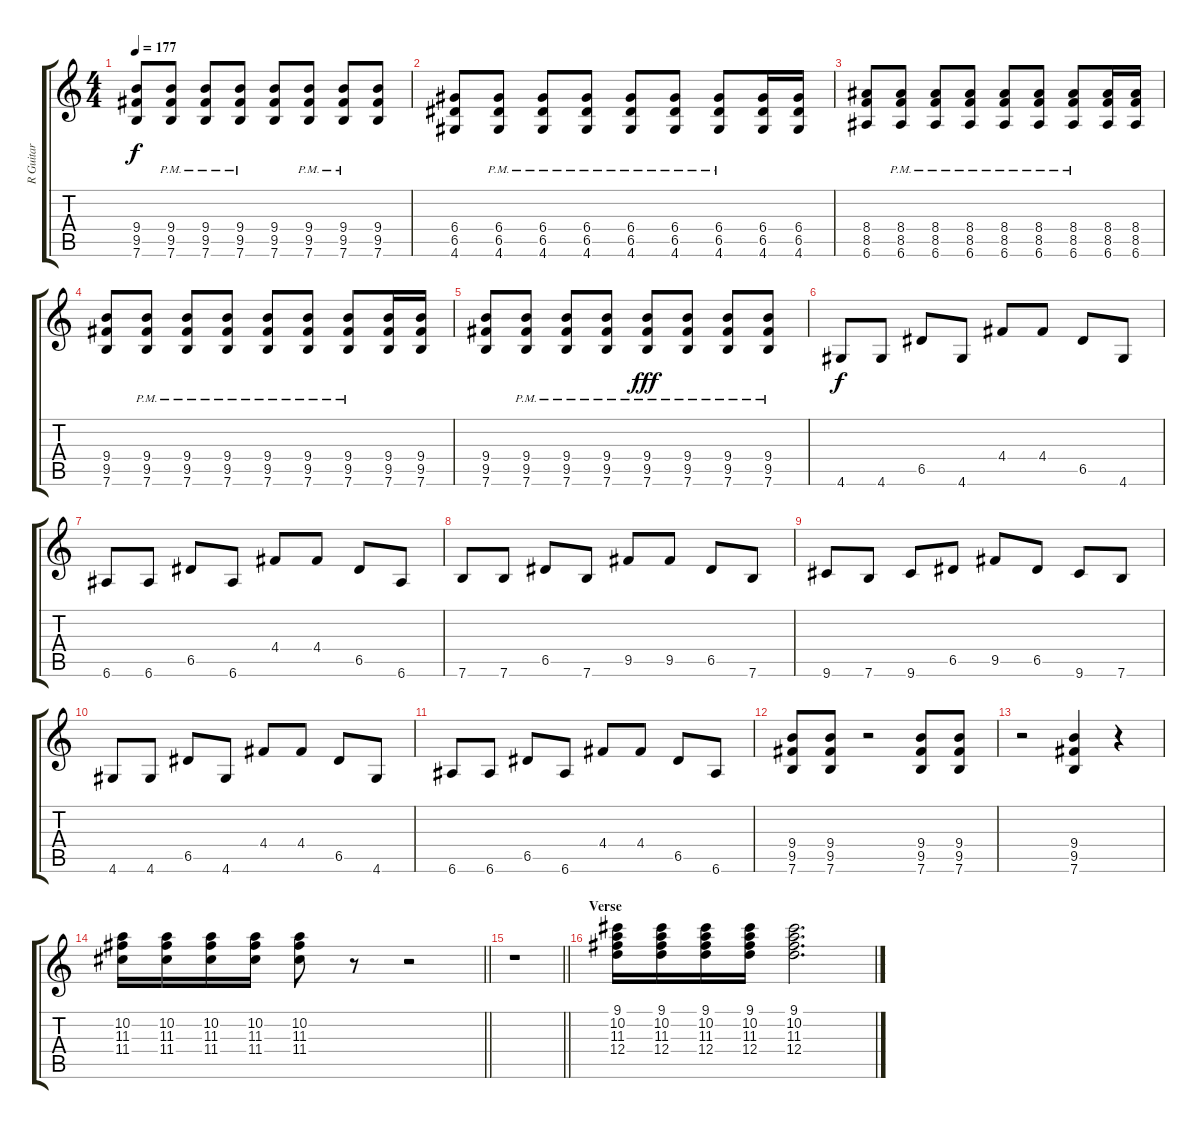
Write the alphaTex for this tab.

\track ("R Guitar" "R Guitar") {instrument overdrivenguitar}
\staff {score tabs}
\tuning (E4 B3 G3 D3 A2 E2) {hide}
\ts (4 4)
\tempo 177
\clef g2
\ks c
(9.4 9.5 7.6).8{dy f} (9.4{pm} 9.5{pm} 7.6{pm}).8 (9.4{pm} 9.5{pm} 7.6{pm}).8 (9.4{pm} 9.5{pm} 7.6{pm}).8 (9.4 9.5 7.6).8 (9.4{pm} 9.5{pm} 7.6{pm}).8 (9.4{pm} 9.5{pm} 7.6{pm}).8 (9.4 9.5 7.6).8 |
(6.4 6.5 4.6).8 (6.4{pm} 6.5{pm} 4.6{pm}).8 (6.4{pm} 6.5{pm} 4.6{pm}).8 (6.4{pm} 6.5{pm} 4.6{pm}).8 (6.4{pm} 6.5{pm} 4.6{pm}).8 (6.4{pm} 6.5{pm} 4.6{pm}).8 (6.4{pm} 6.5{pm} 4.6{pm}).8 (6.4 6.5 4.6).16 (6.4 6.5 4.6).16 |
(8.4 8.5 6.6).8 (8.4{pm} 8.5{pm} 6.6{pm}).8 (8.4{pm} 8.5{pm} 6.6{pm}).8 (8.4{pm} 8.5{pm} 6.6{pm}).8 (8.4{pm} 8.5{pm} 6.6{pm}).8 (8.4{pm} 8.5{pm} 6.6{pm}).8 (8.4{pm} 8.5{pm} 6.6{pm}).8 (8.4 8.5 6.6).16 (8.4 8.5 6.6).16 |
(9.4 9.5 7.6).8 (9.4{pm} 9.5{pm} 7.6{pm}).8 (9.4{pm} 9.5{pm} 7.6{pm}).8 (9.4{pm} 9.5{pm} 7.6{pm}).8 (9.4{pm} 9.5{pm} 7.6{pm}).8 (9.4{pm} 9.5{pm} 7.6{pm}).8 (9.4{pm} 9.5{pm} 7.6{pm}).8 (9.4 9.5 7.6).16 (9.4 9.5 7.6).16 |
(9.4 9.5 7.6).8 (9.4{pm} 9.5{pm} 7.6{pm}).8 (9.4{pm} 9.5{pm} 7.6{pm}).8 (9.4{pm} 9.5{pm} 7.6{pm}).8 (9.4{pm} 9.5{pm} 7.6{pm}).8{dy fff} (9.4{pm} 9.5{pm} 7.6{pm}).8 (9.4{pm} 9.5{pm} 7.6{pm}).8 (9.4{pm} 9.5{pm} 7.6{pm}).8 |
4.6.8{dy f} 4.6.8 6.5.8 4.6.8 4.4.8 4.4.8 6.5.8 4.6.8 |
6.6.8 6.6.8 6.5.8 6.6.8 4.4.8 4.4.8 6.5.8 6.6.8 |
7.6.8 7.6.8 6.5.8 7.6.8 9.5.8 9.5.8 6.5.8 7.6.8 |
9.6.8 7.6.8 9.6.8 6.5.8 9.5.8 6.5.8 9.6.8 7.6.8 |
4.6.8 4.6.8 6.5.8 4.6.8 4.4.8 4.4.8 6.5.8 4.6.8 |
6.6.8 6.6.8 6.5.8 6.6.8 4.4.8 4.4.8 6.5.8 6.6.8 |
(9.4 9.5 7.6).8 (9.4 9.5 7.6).8 r.2 (9.4 9.5 7.6).8 (9.4 9.5 7.6).8 |
r.2 (9.4 9.5 7.6).4 r.4 |
\barLineRight lightlight
(10.2 11.3 11.4).16 (10.2 11.3 11.4).16 (10.2 11.3 11.4).16 (10.2 11.3 11.4).16 (10.2 11.3 11.4).8 r.8 r.2 |
\barLineRight lightlight
r.1 |
\section ("" "Verse")
(9.1 10.2 11.3 12.4).16 (9.1 10.2 11.3 12.4).16 (9.1 10.2 11.3 12.4).16 (9.1 10.2 11.3 12.4).16 (9.1 10.2 11.3 12.4).2{d}
